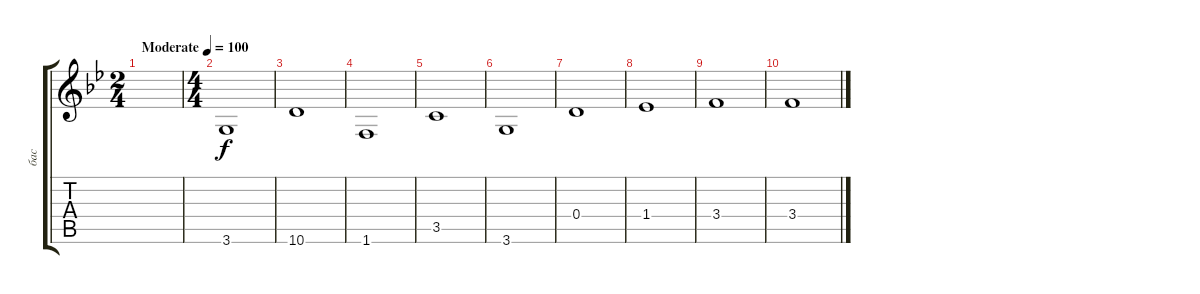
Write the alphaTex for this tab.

\track ("бас" "бас") {instrument electricbasspick}
\staff {score tabs}
\tuning (E4 B3 G3 D3 A2 E2) {hide}
\ts (2 4)
\tempo (100 "Moderate")
\clef g2
\ks gminor
|
\ts (4 4)
3.6.1 |
10.6.1 |
1.6.1 |
3.5.1{dy f} |
3.6.1 |
0.4.1 |
1.4.1 |
3.4.1 |
3.4.1
